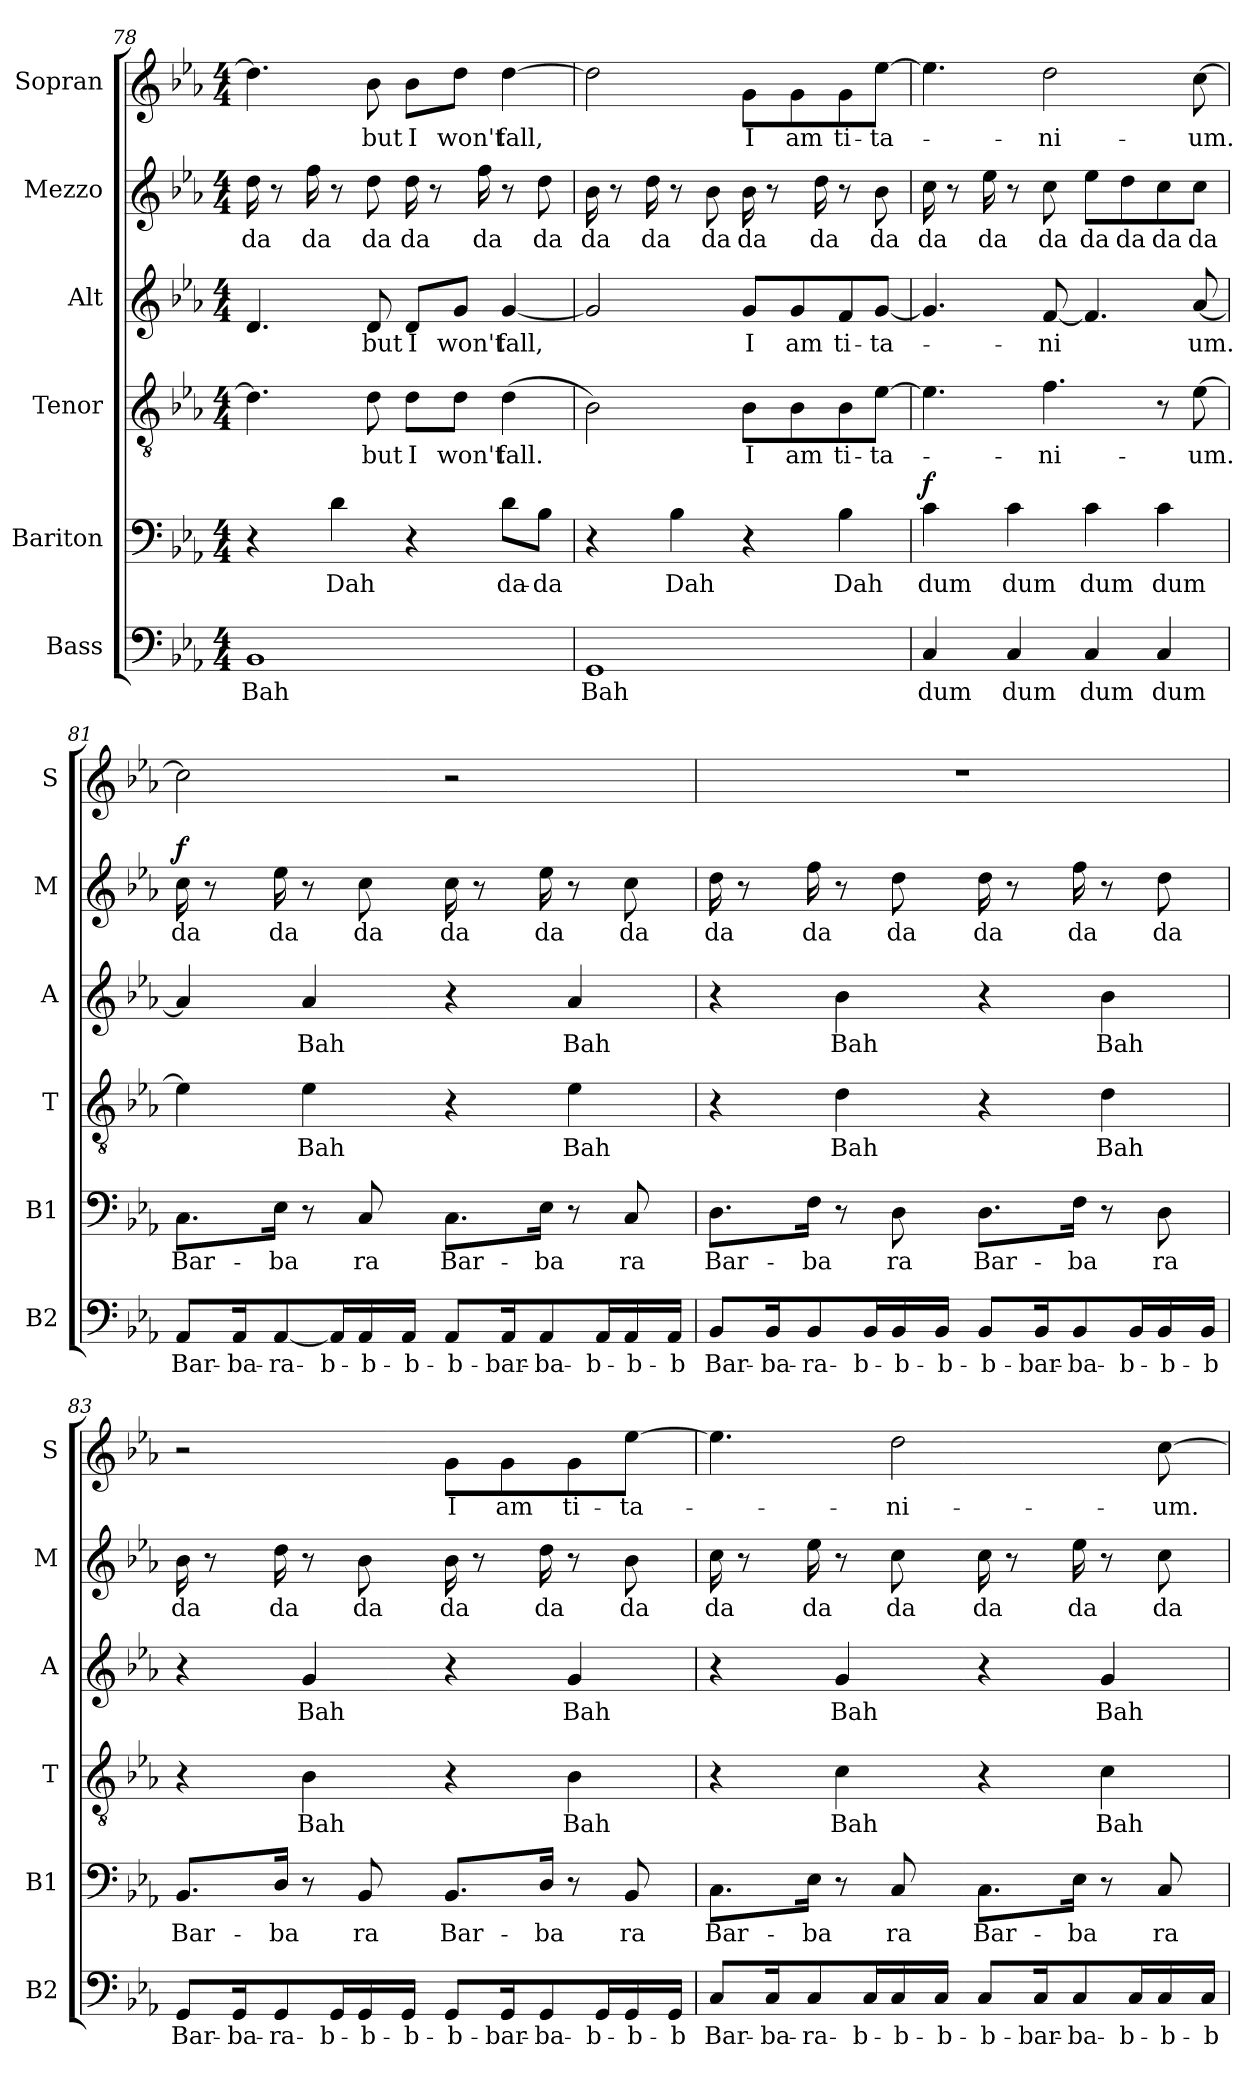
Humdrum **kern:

**kern	**text	**kern	**text	**dynam	**kern	**text	**kern	**text	**kern	**text	**dynam	**kern	**text
*part6	*part6	*part5	*part5	*part5	*part4	*part4	*part3	*part3	*part2	*part2	*part2	*part1	*part1
*staff6	*staff6	*staff5	*staff5	*staff5	*staff4	*staff4	*staff3	*staff3	*staff2	*staff2	*staff2	*staff1	*staff1
*I"Bass	*	*I"Bariton	*	*	*I"Tenor	*	*I"Alt	*	*I"Mezzo	*	*	*I"Sopran	*
*I'B2	*	*I'B1	*	*	*I'T	*	*I'A	*	*I'M	*	*	*I'S	*
*clefF4	*	*clefF4	*	*	*clefGv2	*	*clefG2	*	*clefG2	*	*	*clefG2	*
*k[b-e-a-]	*	*k[b-e-a-]	*	*	*k[b-e-a-]	*	*k[b-e-a-]	*	*k[b-e-a-]	*	*	*k[b-e-a-]	*
*M4/4	*	*M4/4	*	*	*M4/4	*	*M4/4	*	*M4/4	*	*	*M4/4	*
=78	=78	=78	=78	=78	=78	=78	=78	=78	=78	=78	=78	=78	=78
!	!LO:LY:b	!	!	!	!	!	!	!	!	!LO:LY:b	!	!	!
1BB-	Bah	4r	.	.	4.d\]	.	4.d/	.	16dd\	da	.	4.dd\]	.
.	.	.	.	.	.	.	.	.	8r	.	.	.	.
!	!	!	!	!	!	!	!	!	!	!LO:LY:b	!	!	!
.	.	.	.	.	.	.	.	.	16ff\	da	.	.	.
!	!	!	!LO:LY:b	!	!	!	!	!	!	!	!	!	!
.	.	4d\	Dah	.	.	.	.	.	8r	.	.	.	.
!	!	!	!	!	!	!LO:LY:b	!	!LO:LY:b	!	!LO:LY:b	!	!	!LO:LY:b
.	.	.	.	.	8d\	but	8d/	but	8dd\	da	.	8b-\	but
!	!	!	!	!	!	!LO:LY:b	!	!LO:LY:b	!	!LO:LY:b	!	!	!LO:LY:b
.	.	4r	.	.	8d\L	I	8d/L	I	16dd\	da	.	8b-\L	I
.	.	.	.	.	.	.	.	.	8r	.	.	.	.
!	!	!	!	!	!	!LO:LY:b	!	!LO:LY:b	!	!	!	!	!LO:LY:b
.	.	.	.	.	8d\J	won't	8g/J	won't	.	.	.	8dd\J	won't
!	!	!	!	!	!	!	!	!	!	!LO:LY:b	!	!	!
.	.	.	.	.	.	.	.	.	16ff\	da	.	.	.
!	!	!	!LO:LY:b	!	!	!LO:LY:b	!	!LO:LY:b	!	!	!	!	!LO:LY:b
.	.	8d\L	da-	.	(4d\	fall.	[4g/	fall,	8r	.	.	[4dd\	fall,
!	!	!	!LO:LY:b	!	!	!	!	!	!	!LO:LY:b	!	!	!
.	.	8B-\J	-da	.	.	.	.	.	8dd\	da	.	.	.
!!LO:LB:g=z
=79	=79	=79	=79	=79	=79	=79	=79	=79	=79	=79	=79	=79	=79
!	!LO:LY:b	!	!	!	!	!	!	!	!	!LO:LY:b	!	!	!
1GG	Bah	4r	.	.	2B-\)	.	2g/]	.	16b-\	da	.	2dd\]	.
.	.	.	.	.	.	.	.	.	8r	.	.	.	.
!	!	!	!	!	!	!	!	!	!	!LO:LY:b	!	!	!
.	.	.	.	.	.	.	.	.	16dd\	da	.	.	.
!	!	!	!LO:LY:b	!	!	!	!	!	!	!	!	!	!
.	.	4B-\	Dah	.	.	.	.	.	8r	.	.	.	.
!	!	!	!	!	!	!	!	!	!	!LO:LY:b	!	!	!
.	.	.	.	.	.	.	.	.	8b-\	da	.	.	.
!	!	!	!	!	!	!LO:LY:b	!	!LO:LY:b	!	!LO:LY:b	!	!	!LO:LY:b
.	.	4r	.	.	8B-\L	I	8g/L	I	16b-\	da	.	8g\L	I
.	.	.	.	.	.	.	.	.	8r	.	.	.	.
!	!	!	!	!	!	!LO:LY:b	!	!LO:LY:b	!	!	!	!	!LO:LY:b
.	.	.	.	.	8B-\	am	8g/	am	.	.	.	8g\	am
!	!	!	!	!	!	!	!	!	!	!LO:LY:b	!	!	!
.	.	.	.	.	.	.	.	.	16dd\	da	.	.	.
!	!	!	!LO:LY:b	!	!	!LO:LY:b	!	!LO:LY:b	!	!	!	!	!LO:LY:b
.	.	4B-\	Dah	.	8B-\	ti-	8f/	ti-	8r	.	.	8g\	ti-
!	!	!	!	!	!	!LO:LY:b	!	!LO:LY:b	!	!LO:LY:b	!	!	!LO:LY:b
.	.	.	.	.	[8e-\J	-ta-	[8g/J	-ta-	8b-\	da	.	[8ee-\J	-ta-
=80	=80	=80	=80	=80	=80	=80	=80	=80	=80	=80	=80	=80	=80
!	!LO:LY:b	!	!LO:LY:b	!LO:DY:b	!	!	!	!	!	!LO:LY:b	!	!	!
4C/	dum	4c\	dum	f	4.e-\]	.	4.g/]	.	16cc\	da	.	4.ee-\]	.
.	.	.	.	.	.	.	.	.	8r	.	.	.	.
!	!	!	!	!	!	!	!	!	!	!LO:LY:b	!	!	!
.	.	.	.	.	.	.	.	.	16ee-\	da	.	.	.
!	!LO:LY:b	!	!LO:LY:b	!	!	!	!	!	!	!	!	!	!
4C/	dum	4c\	dum	.	.	.	.	.	8r	.	.	.	.
!	!	!	!	!	!	!LO:LY:b	!	!LO:LY:b	!	!LO:LY:b	!	!	!LO:LY:b
.	.	.	.	.	4.f\	-ni-	[8f/	-ni	8cc\	da	.	2dd\	-ni-
!	!LO:LY:b	!	!LO:LY:b	!	!	!	!	!	!	!LO:LY:b	!	!	!
4C/	dum	4c\	dum	.	.	.	4.f/]	.	8ee-\L	da	.	.	.
!	!	!	!	!	!	!	!	!	!	!LO:LY:b	!	!	!
.	.	.	.	.	.	.	.	.	8dd\	da	.	.	.
!	!LO:LY:b	!	!LO:LY:b	!	!	!	!	!	!	!LO:LY:b	!	!	!
4C/	dum	4c\	dum	.	8r	.	.	.	8cc\	da	.	.	.
!	!	!	!	!	!	!LO:LY:b	!	!LO:LY:b	!	!LO:LY:b	!	!	!LO:LY:b
.	.	.	.	.	[8e-\	-um.	[8a-/	-um.	8cc\J	da	.	[8cc\	-um.
=81	=81	=81	=81	=81	=81	=81	=81	=81	=81	=81	=81	=81	=81
!	!LO:LY:b	!	!LO:LY:b	!	!	!	!	!	!	!LO:LY:b	!LO:DY:b	!	!
8AA-/L	Bar-	8.C\L	-Bar-	.	4e-\]	.	4a-/]	.	16cc\	da	f	2cc\]	.
.	.	.	.	.	.	.	.	.	8r	.	.	.	.
!	!LO:LY:b	!	!	!	!	!	!	!	!	!	!	!	!
16AA-/K	-ba-	.	.	.	.	.	.	.	.	.	.	.	.
!	!LO:LY:b	!	!LO:LY:b	!	!	!	!	!	!	!LO:LY:b	!	!	!
[8AA-/	-ra-	16E-\Jk	-ba	.	.	.	.	.	16ee-\	da	.	.	.
!	!	!	!	!	!	!LO:LY:b	!	!LO:LY:b	!	!	!	!	!
.	.	8r	.	.	4e-\	Bah	4a-/	Bah	8r	.	.	.	.
!	!LO:LY:b	!	!	!	!	!	!	!	!	!	!	!	!
16AA-/L]	b-	.	.	.	.	.	.	.	.	.	.	.	.
!	!LO:LY:b	!	!LO:LY:b	!	!	!	!	!	!	!LO:LY:b	!	!	!
16AA-/	-b-	8C/	-ra	.	.	.	.	.	8cc\	da	.	.	.
!	!LO:LY:b	!	!	!	!	!	!	!	!	!	!	!	!
16AA-/JJ	-b-	.	.	.	.	.	.	.	.	.	.	.	.
!	!LO:LY:b	!	!LO:LY:b	!	!	!	!	!	!	!LO:LY:b	!	!	!
8AA-/L	-b-	8.C\L	-Bar-	.	4r	.	4r	.	16cc\	da	.	2r	.
.	.	.	.	.	.	.	.	.	8r	.	.	.	.
!	!LO:LY:b	!	!	!	!	!	!	!	!	!	!	!	!
16AA-/K	-bar-	.	.	.	.	.	.	.	.	.	.	.	.
!	!LO:LY:b	!	!LO:LY:b	!	!	!	!	!	!	!LO:LY:b	!	!	!
8AA-/	-ba-	16E-\Jk	-ba	.	.	.	.	.	16ee-\	da	.	.	.
!	!	!	!	!	!	!LO:LY:b	!	!LO:LY:b	!	!	!	!	!
.	.	8r	.	.	4e-\	Bah	4a-/	Bah	8r	.	.	.	.
!	!LO:LY:b	!	!	!	!	!	!	!	!	!	!	!	!
16AA-/L	-b-	.	.	.	.	.	.	.	.	.	.	.	.
!	!LO:LY:b	!	!LO:LY:b	!	!	!	!	!	!	!LO:LY:b	!	!	!
16AA-/	-b-	8C/	-ra	.	.	.	.	.	8cc\	da	.	.	.
!	!LO:LY:b	!	!	!	!	!	!	!	!	!	!	!	!
16AA-/JJ	-b	.	.	.	.	.	.	.	.	.	.	.	.
!!LO:PB:g=z
=82	=82	=82	=82	=82	=82	=82	=82	=82	=82	=82	=82	=82	=82
!	!LO:LY:b	!	!LO:LY:b	!	!	!	!	!	!	!LO:LY:b	!	!	!
8BB-/L	Bar-	8.D\L	-Bar-	.	4r	.	4r	.	16dd\	da	.	1r	.
.	.	.	.	.	.	.	.	.	8r	.	.	.	.
!	!LO:LY:b	!	!	!	!	!	!	!	!	!	!	!	!
16BB-/K	-ba-	.	.	.	.	.	.	.	.	.	.	.	.
!	!LO:LY:b	!	!LO:LY:b	!	!	!	!	!	!	!LO:LY:b	!	!	!
8BB-/	-ra-	16F\Jk	-ba	.	.	.	.	.	16ff\	da	.	.	.
!	!	!	!	!	!	!LO:LY:b	!	!LO:LY:b	!	!	!	!	!
.	.	8r	.	.	4d\	Bah	4b-\	Bah	8r	.	.	.	.
!	!LO:LY:b	!	!	!	!	!	!	!	!	!	!	!	!
16BB-/L	b-	.	.	.	.	.	.	.	.	.	.	.	.
!	!LO:LY:b	!	!LO:LY:b	!	!	!	!	!	!	!LO:LY:b	!	!	!
16BB-/	-b-	8D\	-ra	.	.	.	.	.	8dd\	da	.	.	.
!	!LO:LY:b	!	!	!	!	!	!	!	!	!	!	!	!
16BB-/JJ	-b-	.	.	.	.	.	.	.	.	.	.	.	.
!	!LO:LY:b	!	!LO:LY:b	!	!	!	!	!	!	!LO:LY:b	!	!	!
8BB-/L	-b-	8.D\L	-Bar-	.	4r	.	4r	.	16dd\	da	.	.	.
.	.	.	.	.	.	.	.	.	8r	.	.	.	.
!	!LO:LY:b	!	!	!	!	!	!	!	!	!	!	!	!
16BB-/K	-bar-	.	.	.	.	.	.	.	.	.	.	.	.
!	!LO:LY:b	!	!LO:LY:b	!	!	!	!	!	!	!LO:LY:b	!	!	!
8BB-/	-ba-	16F\Jk	-ba	.	.	.	.	.	16ff\	da	.	.	.
!	!	!	!	!	!	!LO:LY:b	!	!LO:LY:b	!	!	!	!	!
.	.	8r	.	.	4d\	Bah	4b-\	Bah	8r	.	.	.	.
!	!LO:LY:b	!	!	!	!	!	!	!	!	!	!	!	!
16BB-/L	-b-	.	.	.	.	.	.	.	.	.	.	.	.
!	!LO:LY:b	!	!LO:LY:b	!	!	!	!	!	!	!LO:LY:b	!	!	!
16BB-/	-b-	8D\	-ra	.	.	.	.	.	8dd\	da	.	.	.
!	!LO:LY:b	!	!	!	!	!	!	!	!	!	!	!	!
16BB-/JJ	-b	.	.	.	.	.	.	.	.	.	.	.	.
=83	=83	=83	=83	=83	=83	=83	=83	=83	=83	=83	=83	=83	=83
!	!LO:LY:b	!	!LO:LY:b	!	!	!	!	!	!	!LO:LY:b	!	!	!
8GG/L	Bar-	8.BB-/L	-Bar-	.	4r	.	4r	.	16b-\	da	.	2r	.
.	.	.	.	.	.	.	.	.	8r	.	.	.	.
!	!LO:LY:b	!	!	!	!	!	!	!	!	!	!	!	!
16GG/K	-ba-	.	.	.	.	.	.	.	.	.	.	.	.
!	!LO:LY:b	!	!LO:LY:b	!	!	!	!	!	!	!LO:LY:b	!	!	!
8GG/	-ra-	16D/Jk	-ba	.	.	.	.	.	16dd\	da	.	.	.
!	!	!	!	!	!	!LO:LY:b	!	!LO:LY:b	!	!	!	!	!
.	.	8r	.	.	4B-\	Bah	4g/	Bah	8r	.	.	.	.
!	!LO:LY:b	!	!	!	!	!	!	!	!	!	!	!	!
16GG/L	b-	.	.	.	.	.	.	.	.	.	.	.	.
!	!LO:LY:b	!	!LO:LY:b	!	!	!	!	!	!	!LO:LY:b	!	!	!
16GG/	-b-	8BB-/	-ra	.	.	.	.	.	8b-\	da	.	.	.
!	!LO:LY:b	!	!	!	!	!	!	!	!	!	!	!	!
16GG/JJ	-b-	.	.	.	.	.	.	.	.	.	.	.	.
!	!LO:LY:b	!	!LO:LY:b	!	!	!	!	!	!	!LO:LY:b	!	!	!LO:LY:b
8GG/L	-b-	8.BB-/L	-Bar-	.	4r	.	4r	.	16b-\	da	.	8g\L	I
.	.	.	.	.	.	.	.	.	8r	.	.	.	.
!	!LO:LY:b	!	!	!	!	!	!	!	!	!	!	!	!LO:LY:b
16GG/K	-bar-	.	.	.	.	.	.	.	.	.	.	8g\	am
!	!LO:LY:b	!	!LO:LY:b	!	!	!	!	!	!	!LO:LY:b	!	!	!
8GG/	-ba-	16D/Jk	-ba	.	.	.	.	.	16dd\	da	.	.	.
!	!	!	!	!	!	!LO:LY:b	!	!LO:LY:b	!	!	!	!	!LO:LY:b
.	.	8r	.	.	4B-\	Bah	4g/	Bah	8r	.	.	8g\	ti-
!	!LO:LY:b	!	!	!	!	!	!	!	!	!	!	!	!
16GG/L	-b-	.	.	.	.	.	.	.	.	.	.	.	.
!	!LO:LY:b	!	!LO:LY:b	!	!	!	!	!	!	!LO:LY:b	!	!	!LO:LY:b
16GG/	-b-	8BB-/	-ra	.	.	.	.	.	8b-\	da	.	[8ee-\J	-ta-
!	!LO:LY:b	!	!	!	!	!	!	!	!	!	!	!	!
16GG/JJ	-b	.	.	.	.	.	.	.	.	.	.	.	.
!!LO:LB:g=z
=84	=84	=84	=84	=84	=84	=84	=84	=84	=84	=84	=84	=84	=84
!	!LO:LY:b	!	!LO:LY:b	!	!	!	!	!	!	!LO:LY:b	!	!	!
8C/L	Bar-	8.C\L	-Bar-	.	4r	.	4r	.	16cc\	da	.	4.ee-\]	.
.	.	.	.	.	.	.	.	.	8r	.	.	.	.
!	!LO:LY:b	!	!	!	!	!	!	!	!	!	!	!	!
16C/K	-ba-	.	.	.	.	.	.	.	.	.	.	.	.
!	!LO:LY:b	!	!LO:LY:b	!	!	!	!	!	!	!LO:LY:b	!	!	!
8C/	-ra-	16E-\Jk	-ba	.	.	.	.	.	16ee-\	da	.	.	.
!	!	!	!	!	!	!LO:LY:b	!	!LO:LY:b	!	!	!	!	!
.	.	8r	.	.	4c\	Bah	4g/	Bah	8r	.	.	.	.
!	!LO:LY:b	!	!	!	!	!	!	!	!	!	!	!	!
16C/L	b-	.	.	.	.	.	.	.	.	.	.	.	.
!	!LO:LY:b	!	!LO:LY:b	!	!	!	!	!	!	!LO:LY:b	!	!	!LO:LY:b
16C/	-b-	8C/	-ra	.	.	.	.	.	8cc\	da	.	2dd\	-ni-
!	!LO:LY:b	!	!	!	!	!	!	!	!	!	!	!	!
16C/JJ	-b-	.	.	.	.	.	.	.	.	.	.	.	.
!	!LO:LY:b	!	!LO:LY:b	!	!	!	!	!	!	!LO:LY:b	!	!	!
8C/L	-b-	8.C\L	-Bar-	.	4r	.	4r	.	16cc\	da	.	.	.
.	.	.	.	.	.	.	.	.	8r	.	.	.	.
!	!LO:LY:b	!	!	!	!	!	!	!	!	!	!	!	!
16C/K	-bar-	.	.	.	.	.	.	.	.	.	.	.	.
!	!LO:LY:b	!	!LO:LY:b	!	!	!	!	!	!	!LO:LY:b	!	!	!
8C/	-ba-	16E-\Jk	-ba	.	.	.	.	.	16ee-\	da	.	.	.
!	!	!	!	!	!	!LO:LY:b	!	!LO:LY:b	!	!	!	!	!
.	.	8r	.	.	4c\	Bah	4g/	Bah	8r	.	.	.	.
!	!LO:LY:b	!	!	!	!	!	!	!	!	!	!	!	!
16C/L	-b-	.	.	.	.	.	.	.	.	.	.	.	.
!	!LO:LY:b	!	!LO:LY:b	!	!	!	!	!	!	!LO:LY:b	!	!	!LO:LY:b
16C/	-b-	8C/	-ra	.	.	.	.	.	8cc\	da	.	[8cc\	-um.
!	!LO:LY:b	!	!	!	!	!	!	!	!	!	!	!	!
16C/JJ	-b	.	.	.	.	.	.	.	.	.	.	.	.
=	=	=	=	=	=	=	=	=	=	=	=	=	=
*-	*-	*-	*-	*-	*-	*-	*-	*-	*-	*-	*-	*-	*-
